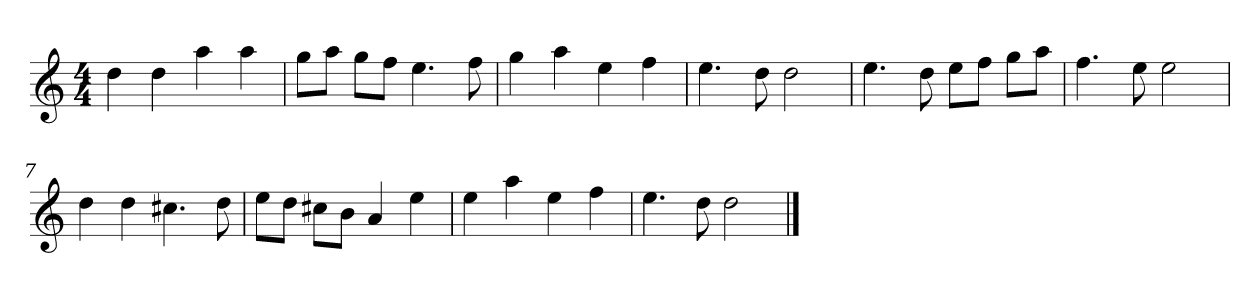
**kern
*part1
*staff1
*k[]
*M4/4
*MM120
=1
4dd
4dd
4aa
4aa
=2
8ggL
8aaJ
8ggL
8ffJ
4.ee
8ff
=3
4gg
4aa
4ee
4ff
=4
4.ee
8dd
2dd
=5
4.ee
8dd
8eeL
8ffJ
8ggL
8aaJ
=6
4.ff
8ee
2ee
=7
4dd
4dd
4.cc#X
8dd
=8
8eeL
8ddJ
8cc#XL
8bJ
4a
4ee
=9
4ee
4aa
4ee
4ff
=10
4.ee
8dd
2dd
==
*-
